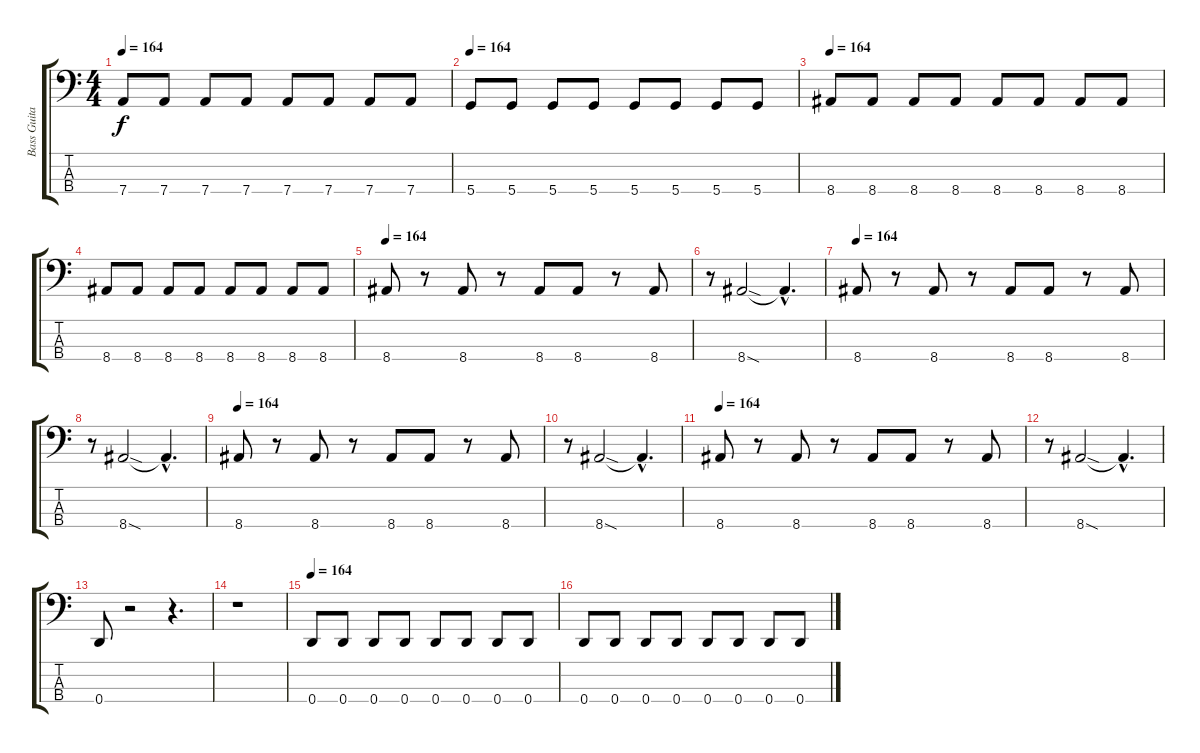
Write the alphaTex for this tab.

\track ("Bass Guitar" "Bass Guita") {instrument electricbassfinger}
\staff {score tabs}
\tuning (G2 D2 A1 D1) {hide}
\ts (4 4)
\tempo 164
\clef f4
\ks c
7.4.8{dy f} 7.4.8 7.4.8 7.4.8 7.4.8 7.4.8 7.4.8 7.4.8 |
\tempo 164
5.4.8 5.4.8 5.4.8 5.4.8 5.4.8 5.4.8 5.4.8 5.4.8 |
\tempo 164
8.4.8 8.4.8 8.4.8 8.4.8 8.4.8 8.4.8 8.4.8 8.4.8 |
8.4.8 8.4.8 8.4.8 8.4.8 8.4.8 8.4.8 8.4.8 8.4.8 |
\tempo 164
8.4.8{volume 16} r.8 8.4.8 r.8 8.4.8 8.4.8 r.8 8.4.8 |
r.8 8.4{sod}.2 8.4{hac t}.4{d} |
\tempo 164
8.4.8 r.8 8.4.8 r.8 8.4.8 8.4.8 r.8 8.4.8 |
r.8 8.4{sod}.2 8.4{hac t}.4{d} |
\tempo 156
\tempo 164
8.4.8 r.8 8.4.8 r.8 8.4.8 8.4.8 r.8 8.4.8 |
r.8 8.4{sod}.2 8.4{hac t}.4{d} |
\tempo 164
8.4.8 r.8 8.4.8 r.8 8.4.8 8.4.8 r.8 8.4.8 |
r.8 8.4{sod}.2 8.4{hac t}.4{d} |
0.4.8 r.2 r.4{d} |
r.1 |
\tempo 164
0.4.8 0.4.8 0.4.8 0.4.8 0.4.8 0.4.8 0.4.8 0.4.8 |
0.4.8 0.4.8 0.4.8 0.4.8 0.4.8 0.4.8 0.4.8 0.4.8
